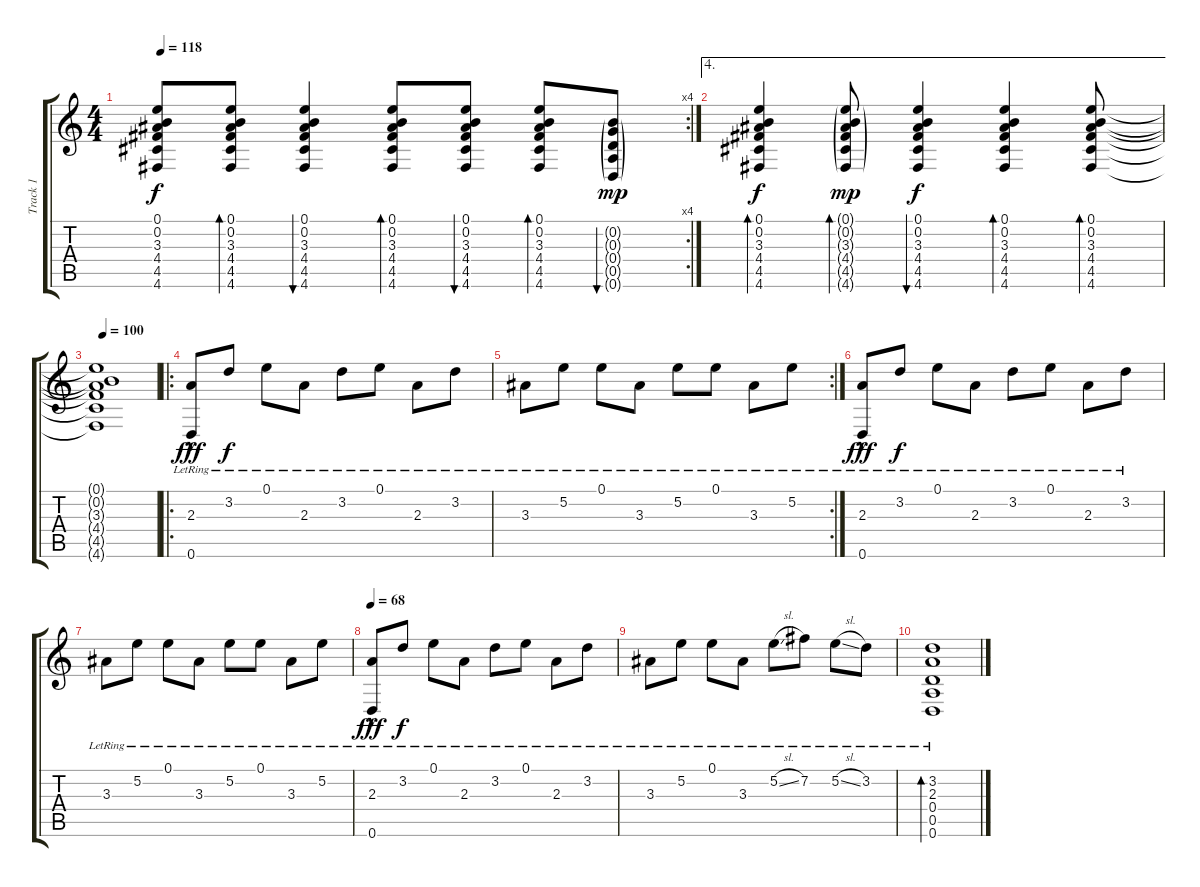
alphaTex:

\track ("Track 1" "Track 1") {instrument acousticguitarsteel}
\staff {score tabs}
\tuning (E4 B3 G3 D3 A2 D2) {hide}
\rc 4
\ts (4 4)
\tempo 118
\clef g2
\ks c
(0.1{t} 0.2{t} 3.3{t} 4.4{t} 4.5{t} 4.6{t}).8{dy f} (0.1 0.2 3.3 4.4 4.5 4.6).8{bd 30} (0.1 0.2 3.3 4.4 4.5 4.6).4{bu 30} (0.1 0.2 3.3 4.4 4.5 4.6).8{bd 30} (0.1 0.2 3.3 4.4 4.5 4.6).8{bu 30} (0.1 0.2 3.3 4.4 4.5 4.6).8{bd 30} (0.2{g} 0.3{g} 0.4{g} 0.5{g} 0.6{g}).8{bu 30 dy mp} |
\ae 4
(0.1 0.2 3.3 4.4 4.5 4.6).4{bd 60 dy f} (0.1{g} 0.2{g} 3.3{g} 4.4{g} 4.5{g} 4.6{g}).8{bd 60 dy mp} (0.1 0.2 3.3 4.4 4.5 4.6).4{bu 60 dy f} (0.1 0.2 3.3 4.4 4.5 4.6).4{bd 30} (0.1 0.2 3.3 4.4 4.5 4.6).8{bd 60} |
\tempo 100
(0.1{t} 0.2{t} 3.3{t} 4.4{t} 4.5{t} 4.6{t}).1 |
\ro
(2.3{lr} 0.6{hac lr}).8{dy fff} 3.2{lr}.8{dy f} 0.1{lr}.8 2.3{lr}.8 3.2{lr}.8 0.1{lr}.8 2.3{lr}.8 3.2{lr}.8 |
\rc 2
3.3{lr}.8 5.2{lr}.8 0.1{lr}.8 3.3{lr}.8 5.2{lr}.8 0.1{lr}.8 3.3{lr}.8 5.2{lr}.8 |
(2.3{lr} 0.6{hac lr}).8{dy fff} 3.2{lr}.8{dy f} 0.1{lr}.8 2.3{lr}.8 3.2{lr}.8 0.1{lr}.8 2.3{lr}.8 3.2{lr}.8 |
3.3{lr}.8 5.2{lr}.8 0.1{lr}.8 3.3{lr}.8 5.2{lr}.8 0.1{lr}.8 3.3{lr}.8 5.2{lr}.8 |
\tempo 68
(2.3{lr} 0.6{hac lr}).8{dy fff} 3.2{lr}.8{dy f} 0.1{lr}.8 2.3{lr}.8 3.2{lr}.8 0.1{lr}.8 2.3{lr}.8 3.2{lr}.8 |
3.3{lr}.8 5.2{lr}.8 0.1{lr}.8 3.3{lr}.8 5.2{sl lr}.8 7.2{lr}.8 5.2{sl lr}.8 3.2{lr}.8 |
(3.2{lr} 2.3{lr} 0.4{lr} 0.5{lr} 0.6{lr}).1{bd 60}
